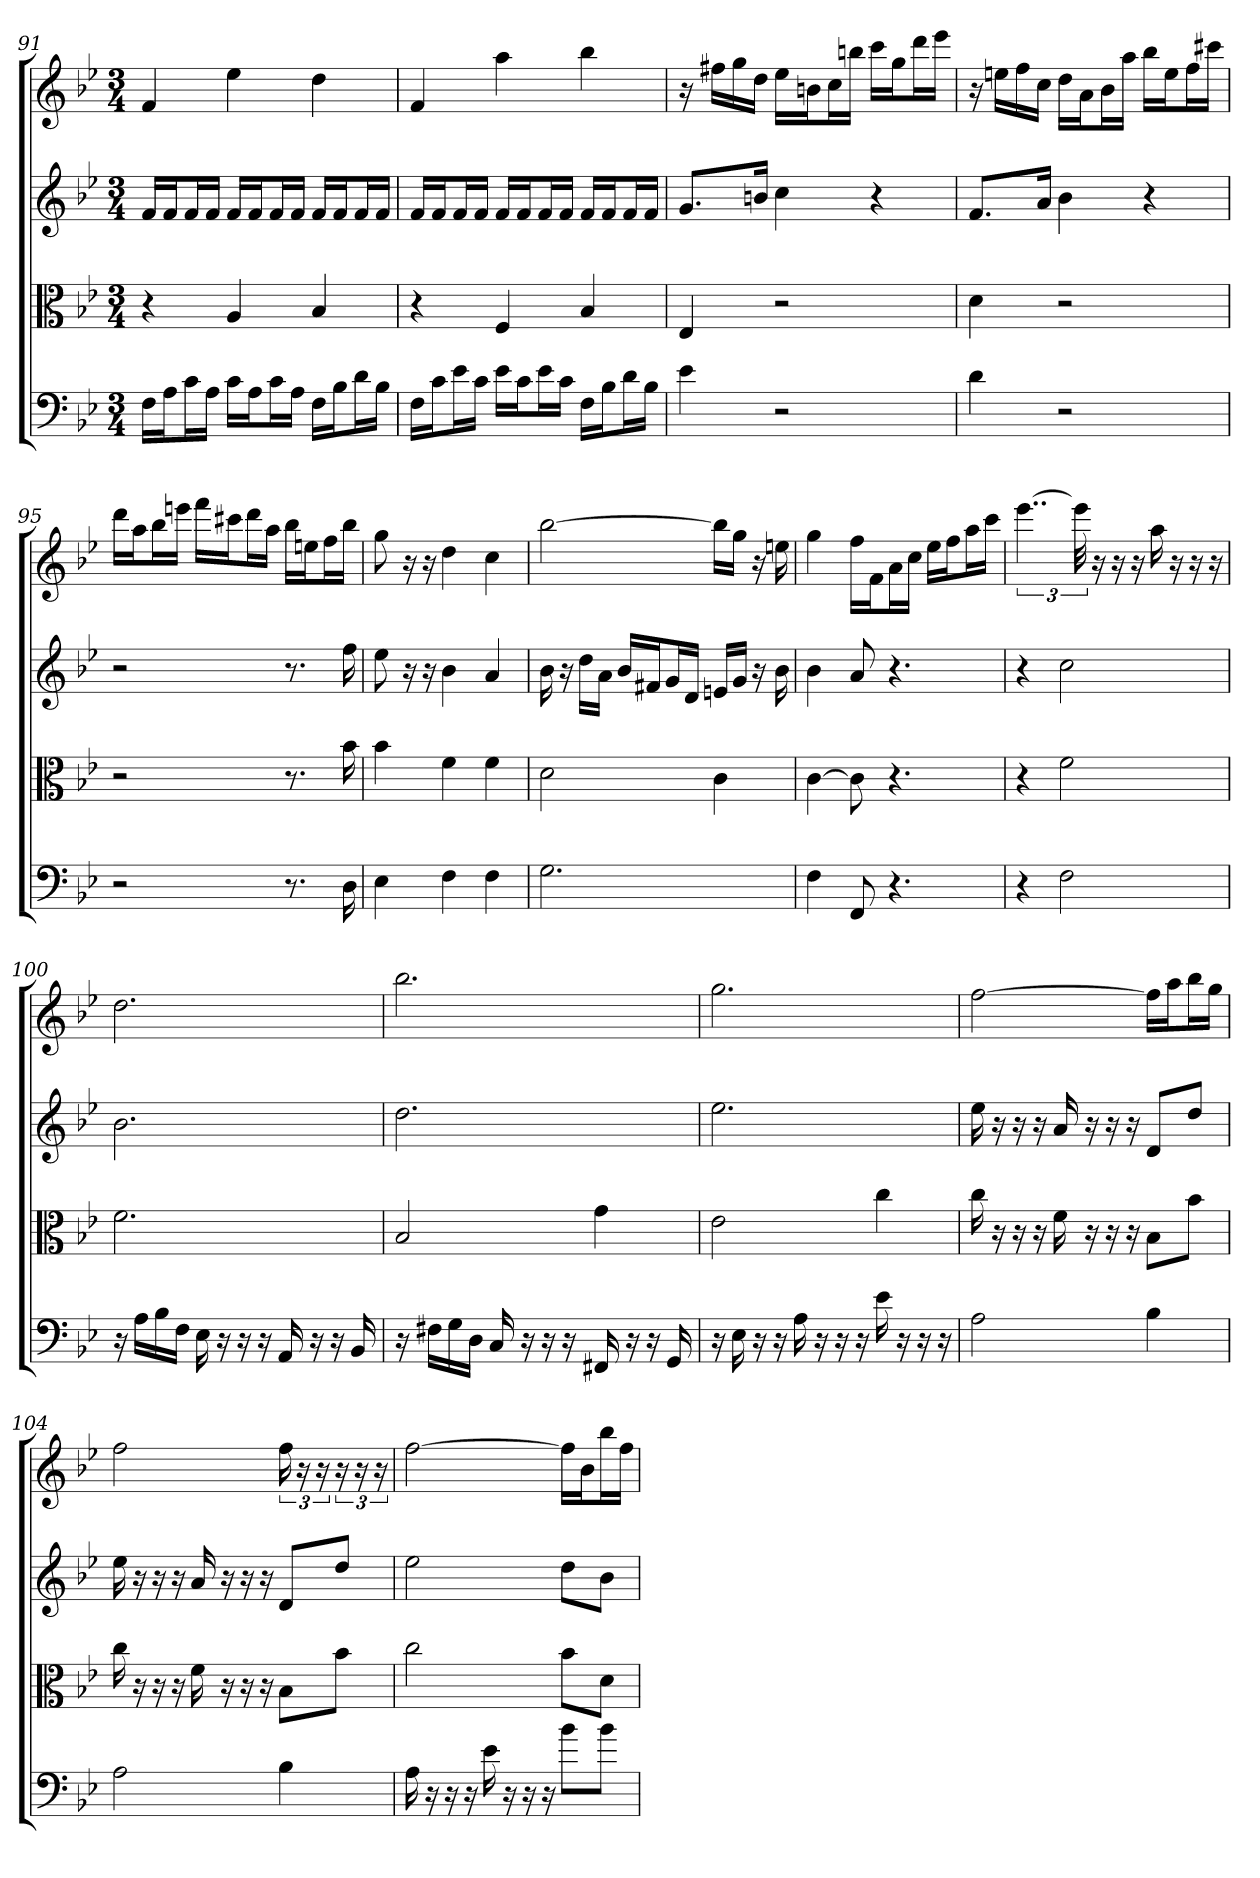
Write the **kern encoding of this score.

**kern	**kern	**kern	**kern
*part4	*part3	*part2	*part1
*staff4	*staff3	*staff2	*staff1
*clefF4	*clefC3	*clefG2	*clefG2
*k[b-e-]	*k[b-e-]	*k[b-e-]	*k[b-e-]
*B-:	*B-:	*B-:	*B-:
*M3/4	*M3/4	*M3/4	*M3/4
=91	=91	=91	=91
16F\LL	4r	16f/LL	4f
16A\J	.	16f/J	.
16c\L	.	16f/L	.
16A\JJ	.	16f/JJ	.
16c\LL	4A	16f/LL	4ee-
16A\J	.	16f/J	.
16c\L	.	16f/L	.
16A\JJ	.	16f/JJ	.
16F\LL	4B-	16f/LL	4dd
16B-\J	.	16f/J	.
16d\L	.	16f/L	.
16B-\JJ	.	16f/JJ	.
=92	=92	=92	=92
16F\LL	4r	16f/LL	4f
16c\J	.	16f/J	.
16e-\L	.	16f/L	.
16c\JJ	.	16f/JJ	.
16e-\LL	4F	16f/LL	4aa
16c\J	.	16f/J	.
16e-\L	.	16f/L	.
16c\JJ	.	16f/JJ	.
16F\LL	4B-	16f/LL	4bb-
16B-\J	.	16f/J	.
16d\L	.	16f/L	.
16B-\JJ	.	16f/JJ	.
=93	=93	=93	=93
4e-	4E-	8.g/L	16r
.	.	.	16ff#X\LL
.	.	.	16gg\
.	.	16bn/Jk	16dd\JJ
2r	2r	4cc	16ee-\LL
.	.	.	16bn\J
.	.	.	16cc\L
.	.	.	16bbn\JJ
.	.	4r	16ccc\LL
.	.	.	16gg\J
.	.	.	16ddd\L
.	.	.	16eee-\JJ
=94	=94	=94	=94
4d	4d	8.f/L	16r
.	.	.	16een\LL
.	.	.	16ff\
.	.	16a/Jk	16cc\JJ
2r	2r	4b-	16dd\LL
.	.	.	16a\J
.	.	.	16b-\L
.	.	.	16aa\JJ
.	.	4r	16bb-\LL
.	.	.	16ee\J
.	.	.	16ff\L
.	.	.	16ccc#X\JJ
=95	=95	=95	=95
2r	2r	2r	16ddd\LL
.	.	.	16aa\J
.	.	.	16bb-\L
.	.	.	16eeen\JJ
.	.	.	16fff\LL
.	.	.	16ccc#X\J
.	.	.	16ddd\L
.	.	.	16aa\JJ
8.r	8.r	8.r	16bb-\LL
.	.	.	16een\J
.	.	.	16ff\L
16D	16b-	16ff	16bb-\JJ
=96	=96	=96	=96
4E-	4b-	8ee-	8gg
.	.	16r	16r
.	.	16r	16r
4F	4f	4b-	4dd
4F	4f	4a	4cc
=97	=97	=97	=97
2.G	2d	16b-	[2bb-
.	.	16r	.
.	.	16dd\LL	.
.	.	16a\JJ	.
.	.	16b-/LL	.
.	.	16f#X/J	.
.	.	16g/L	.
.	.	16d/JJ	.
.	4c	16en/LL	16bb-\LL]
.	.	16g/JJ	16gg\JJ
.	.	16r	16r
.	.	16b-	16een
=98	=98	=98	=98
4F	[4c	4b-	4gg
8FF	8c]	8a	16ff\LL
.	.	.	16f\J
4.r	4.r	4.r	16a\L
.	.	.	16cc\JJ
.	.	.	16ee-\LL
.	.	.	16ff\J
.	.	.	16aa\L
.	.	.	16ccc\JJ
=99	=99	=99	=99
4r	4r	4r	[6..eee-
2F	2f	2cc	.
.	.	.	48eee-]
.	.	.	16r
.	.	.	16r
.	.	.	16r
.	.	.	16aa
.	.	.	16r
.	.	.	16r
.	.	.	16r
=100	=100	=100	=100
16r	2.f	2.b-	2.dd
16A\LL	.	.	.
16B-\	.	.	.
16F\JJ	.	.	.
16E-	.	.	.
16r	.	.	.
16r	.	.	.
16r	.	.	.
16AA	.	.	.
16r	.	.	.
16r	.	.	.
16BB-	.	.	.
=101	=101	=101	=101
16r	2B-	2.dd	2.bb-
16F#X\LL	.	.	.
16G\	.	.	.
16D\JJ	.	.	.
16C	.	.	.
16r	.	.	.
16r	.	.	.
16r	.	.	.
16FF#X	4g	.	.
16r	.	.	.
16r	.	.	.
16GG	.	.	.
=102	=102	=102	=102
16r	2e-	2.ee-	2.gg
16E-	.	.	.
16r	.	.	.
16r	.	.	.
16A	.	.	.
16r	.	.	.
16r	.	.	.
16r	.	.	.
16e-	4cc	.	.
16r	.	.	.
16r	.	.	.
16r	.	.	.
=103	=103	=103	=103
2A	16cc	16ee-	[2ff
.	16r	16r	.
.	16r	16r	.
.	16r	16r	.
.	16f	16a	.
.	16r	16r	.
.	16r	16r	.
.	16r	16r	.
4B-	8B-\L	8d/L	16ff\LL]
.	.	.	16aa\J
.	8b-\J	8dd/J	16bb-\L
.	.	.	16gg\JJ
=104	=104	=104	=104
2A	16cc	16ee-	2ff
.	16r	16r	.
.	16r	16r	.
.	16r	16r	.
.	16f	16a	.
.	16r	16r	.
.	16r	16r	.
.	16r	16r	.
4B-	8B-\L	8d/L	24ff
.	.	.	24r
.	.	.	24r
.	8b-\J	8dd/J	24r
.	.	.	24r
.	.	.	24r
=105	=105	=105	=105
16A	2cc	2ee-	[2ff
16r	.	.	.
16r	.	.	.
16r	.	.	.
16e-	.	.	.
16r	.	.	.
16r	.	.	.
16r	.	.	.
8b-\L	8b-\L	8dd\L	16ff\LL]
.	.	.	16b-\J
8b-\J	8d\J	8b-\J	16bb-\L
.	.	.	16ff\JJ
=	=	=	=
*-	*-	*-	*-
